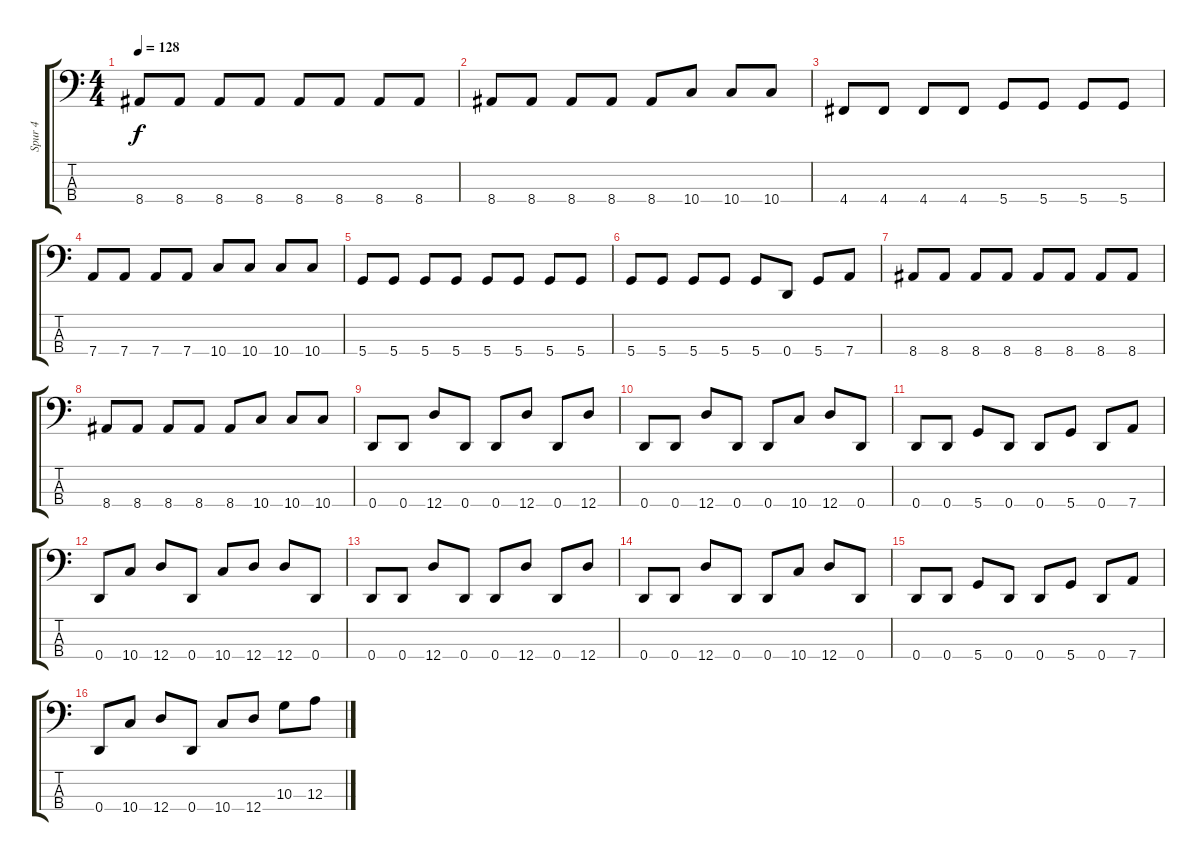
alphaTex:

\track ("Spur 4" "Spur 4") {instrument electricbassfinger}
\staff {score tabs}
\tuning (G2 D2 A1 D1) {hide}
\ts (4 4)
\tempo 128
\clef f4
\ks c
8.4.8{dy f} 8.4.8 8.4.8 8.4.8 8.4.8 8.4.8 8.4.8 8.4.8 |
8.4.8 8.4.8 8.4.8 8.4.8 8.4.8 10.4.8 10.4.8 10.4.8 |
4.4.8 4.4.8 4.4.8 4.4.8 5.4.8 5.4.8 5.4.8 5.4.8 |
7.4.8 7.4.8 7.4.8 7.4.8 10.4.8 10.4.8 10.4.8 10.4.8 |
5.4.8 5.4.8 5.4.8 5.4.8 5.4.8 5.4.8 5.4.8 5.4.8 |
5.4.8 5.4.8 5.4.8 5.4.8 5.4.8 0.4.8 5.4.8 7.4.8 |
8.4.8 8.4.8 8.4.8 8.4.8 8.4.8 8.4.8 8.4.8 8.4.8 |
8.4.8 8.4.8 8.4.8 8.4.8 8.4.8 10.4.8 10.4.8 10.4.8 |
0.4.8 0.4.8 12.4.8 0.4.8 0.4.8 12.4.8 0.4.8 12.4.8 |
0.4.8 0.4.8 12.4.8 0.4.8 0.4.8 10.4.8 12.4.8 0.4.8 |
0.4.8 0.4.8 5.4.8 0.4.8 0.4.8 5.4.8 0.4.8 7.4.8 |
0.4.8 10.4.8 12.4.8 0.4.8 10.4.8 12.4.8 12.4.8 0.4.8 |
0.4.8 0.4.8 12.4.8 0.4.8 0.4.8 12.4.8 0.4.8 12.4.8 |
0.4.8 0.4.8 12.4.8 0.4.8 0.4.8 10.4.8 12.4.8 0.4.8 |
0.4.8 0.4.8 5.4.8 0.4.8 0.4.8 5.4.8 0.4.8 7.4.8 |
0.4.8 10.4.8 12.4.8 0.4.8 10.4.8 12.4.8 10.3.8 12.3.8
